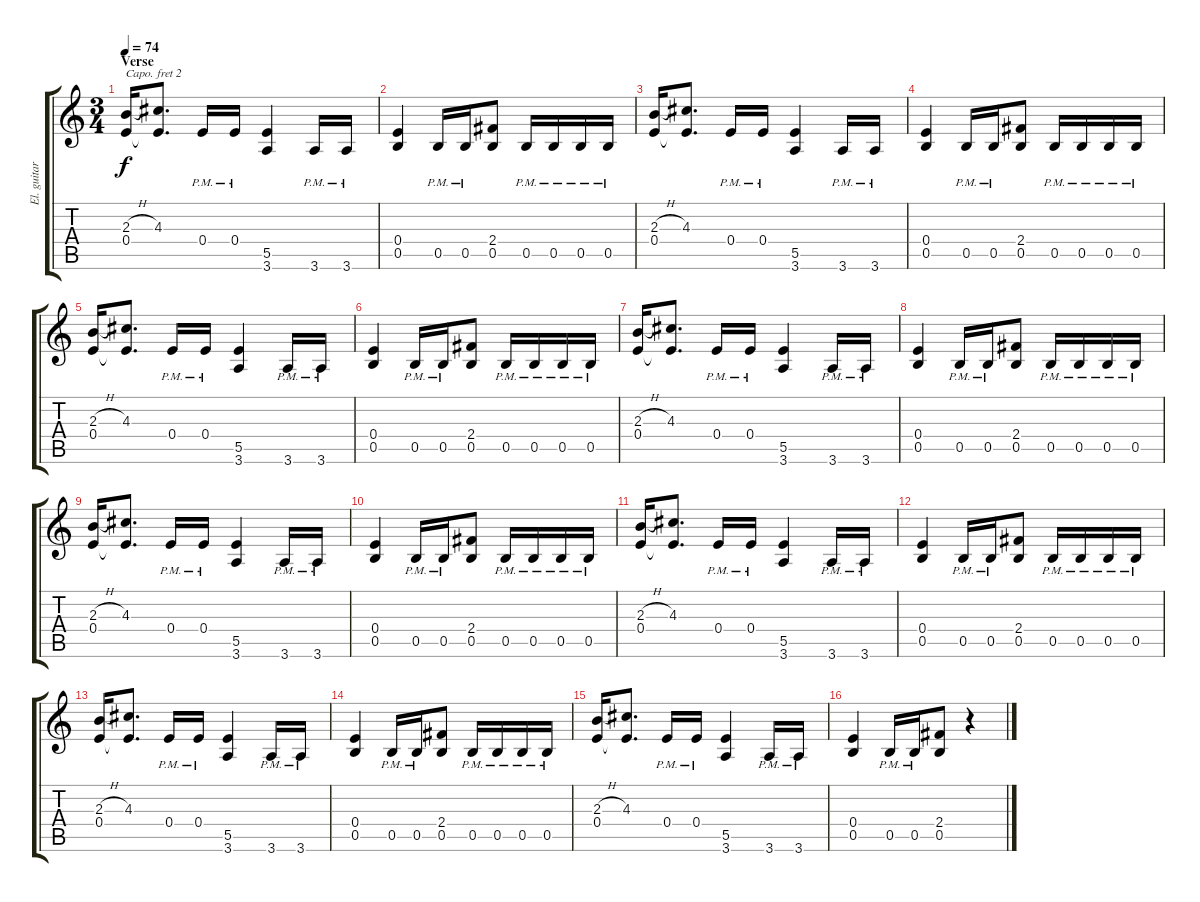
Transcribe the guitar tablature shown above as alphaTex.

\track ("El. guitar" "El. guitar") {instrument overdrivenguitar}
\staff {score tabs}
\capo 2
\tuning (E4 B3 G3 D3 A2 E2) {hide}
\ts (3 4)
\section ("" "Verse")
\tempo 74
\clef g2
\ks c
(2.3{h} 0.4).16{dy f} (4.3 0.4{t}).8{d} 0.4{pm}.16 0.4{pm}.16 (5.5 3.6).4 3.6{pm}.16 3.6{pm}.16 |
(0.4 0.5).4 0.5{pm}.16 0.5{pm}.16 (2.4 0.5).8 0.5{pm}.16 0.5{pm}.16 0.5{pm}.16 0.5{pm}.16 |
(2.3{h} 0.4).16 (4.3 0.4{t}).8{d} 0.4{pm}.16 0.4{pm}.16 (5.5 3.6).4 3.6{pm}.16 3.6{pm}.16 |
(0.4 0.5).4 0.5{pm}.16 0.5{pm}.16 (2.4 0.5).8 0.5{pm}.16 0.5{pm}.16 0.5{pm}.16 0.5{pm}.16 |
(2.3{h} 0.4).16 (4.3 0.4{t}).8{d} 0.4{pm}.16 0.4{pm}.16 (5.5 3.6).4 3.6{pm}.16 3.6{pm}.16 |
(0.4 0.5).4 0.5{pm}.16 0.5{pm}.16 (2.4 0.5).8 0.5{pm}.16 0.5{pm}.16 0.5{pm}.16 0.5{pm}.16 |
(2.3{h} 0.4).16 (4.3 0.4{t}).8{d} 0.4{pm}.16 0.4{pm}.16 (5.5 3.6).4 3.6{pm}.16 3.6{pm}.16 |
(0.4 0.5).4 0.5{pm}.16 0.5{pm}.16 (2.4 0.5).8 0.5{pm}.16 0.5{pm}.16 0.5{pm}.16 0.5{pm}.16 |
(2.3{h} 0.4).16 (4.3 0.4{t}).8{d} 0.4{pm}.16 0.4{pm}.16 (5.5 3.6).4 3.6{pm}.16 3.6{pm}.16 |
(0.4 0.5).4 0.5{pm}.16 0.5{pm}.16 (2.4 0.5).8 0.5{pm}.16 0.5{pm}.16 0.5{pm}.16 0.5{pm}.16 |
(2.3{h} 0.4).16 (4.3 0.4{t}).8{d} 0.4{pm}.16 0.4{pm}.16 (5.5 3.6).4 3.6{pm}.16 3.6{pm}.16 |
(0.4 0.5).4 0.5{pm}.16 0.5{pm}.16 (2.4 0.5).8 0.5{pm}.16 0.5{pm}.16 0.5{pm}.16 0.5{pm}.16 |
(2.3{h} 0.4).16 (4.3 0.4{t}).8{d} 0.4{pm}.16 0.4{pm}.16 (5.5 3.6).4 3.6{pm}.16 3.6{pm}.16 |
(0.4 0.5).4 0.5{pm}.16 0.5{pm}.16 (2.4 0.5).8 0.5{pm}.16 0.5{pm}.16 0.5{pm}.16 0.5{pm}.16 |
(2.3{h} 0.4).16 (4.3 0.4{t}).8{d} 0.4{pm}.16 0.4{pm}.16 (5.5 3.6).4 3.6{pm}.16 3.6{pm}.16 |
(0.4 0.5).4 0.5{pm}.16 0.5{pm}.16 (2.4 0.5).8 r.4
